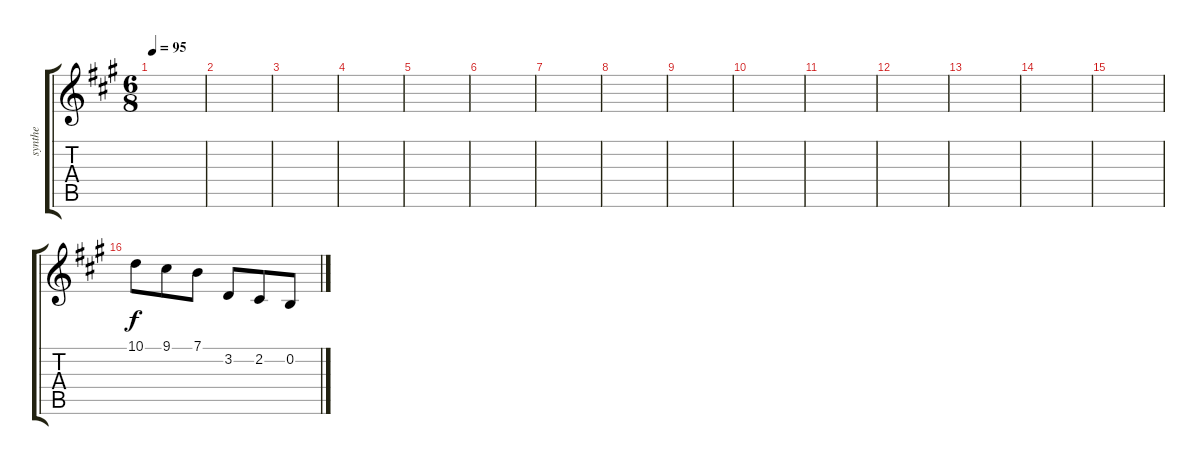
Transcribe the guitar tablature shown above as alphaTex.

\track ("synthe" "synthe") {instrument pad4choir}
\staff {score tabs}
\tuning (E4 B3 G3 D3 A2 E2) {hide}
\ts (6 8)
\tempo 95
\clef g2
\ks a
|
|
|
|
|
|
|
|
|
|
|
|
|
|
|
10.1.8{instrument musicbox} 9.1.8 7.1.8 3.2.8 2.2.8 0.2.8
